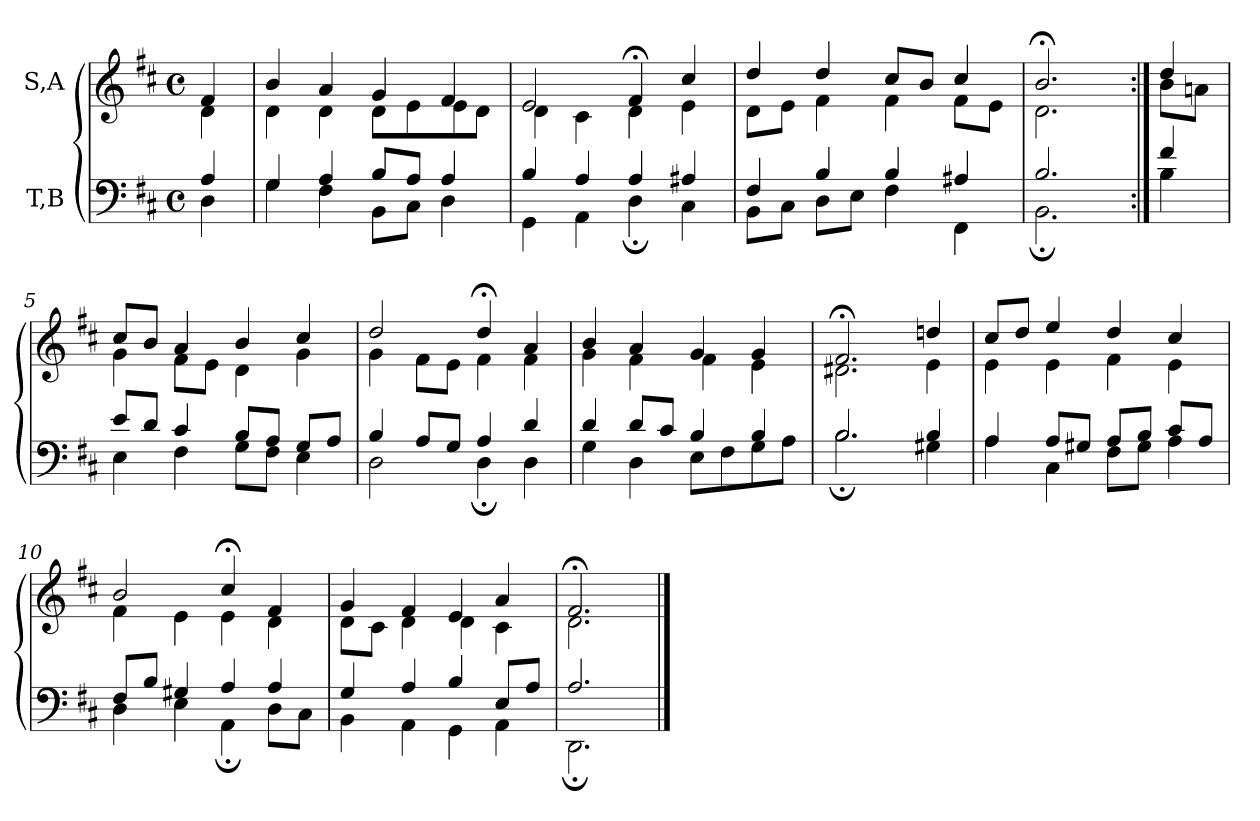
**kern	**kern
*part2	*part1
*staff2	*staff1
*I"T,B	*I"S,A
*clefF4	*clefG2
*k[f#c#]	*k[f#c#]
*M4/4	*M4/4
*met(c)	*met(c)
=	=
*^	*^
4A	4D	4f#	4d
=1	=1	=1	=1
4G	4G	4b	4d
4A	4F#	4a	4d
8BL	8BBL	4g	8dL
8AJ	8C#J	.	8e
4A	4D	4f#	8e
.	.	.	8dJ
=2	=2	=2	=2
4B	4GG	2e	4d
4A	4AA	.	4c#
4A	4D;	4f#;<	4d
4A#X	4C#	4cc#	4e
=3	=3	=3	=3
4F#	8BBL	4dd	8dL
.	8C#J	.	8eJ
4B	8DL	4dd	4f#
.	8EJ	.	.
4B	4F#	8cc#L	4f#
.	.	8bJ	.
4A#X	4FF#	4cc#	8f#L
.	.	.	8eJ
=4a	=4a	=4a	=4a
2.B	2.BB;	2.b;<	2.d
=4b:|!	=4b:|!	=4b:|!	=4b:|!
4f#	4B	4dd	8bL
.	.	.	8anJ
=5	=5	=5	=5
8eL	4E	8cc#L	4g
8dJ	.	8bJ	.
4c#	4F#	4a	8f#L
.	.	.	8eJ
8BL	8GL	4b	4d
8AJ	8F#J	.	.
8GL	4E	4cc#	4g
8AJ	.	.	.
=6	=6	=6	=6
4B	2D	2dd	4g
8AL	.	.	8f#L
8GJ	.	.	8eJ
4A	4D;	4dd;<	4f#
4d	4D	4a	4f#
=7	=7	=7	=7
4d	4G	4b	4g
8dL	4D	4a	4f#
8c#J	.	.	.
4B	8EL	4g	4f#
.	8F#	.	.
4B	8G	4g	4e
.	8AJ	.	.
=8	=8	=8	=8
2.B	2.B;	2.f#;<	2.d#X
4B	4G#X	4ddn	4e
=9	=9	=9	=9
4A	4A	8cc#L	4e
.	.	8ddJ	.
8AL	4C#	4ee	4e
8G#XJ	.	.	.
8AL	8F#L	4dd	4f#
8BJ	8G#J	.	.
8c#L	4A	4cc#	4e
8AJ	.	.	.
=10	=10	=10	=10
8F#L	4D	2b	4f#
8BJ	.	.	.
4G#X	4E	.	4e
4A	4AA;	4cc#;<	4e
4A	8DL	4f#	4d
.	8C#J	.	.
=11	=11	=11	=11
4G	4BB	4g	8dL
.	.	.	8c#J
4A	4AA	4f#	4d
4B	4GG	4e	4d
8EL	4AA	4a	4c#
8AJ	.	.	.
=12	=12	=12	=12
2.A	2.DD;	2.f#;<	2.d
*v	*v	*	*
*	*v	*v
==	==
*-	*-
